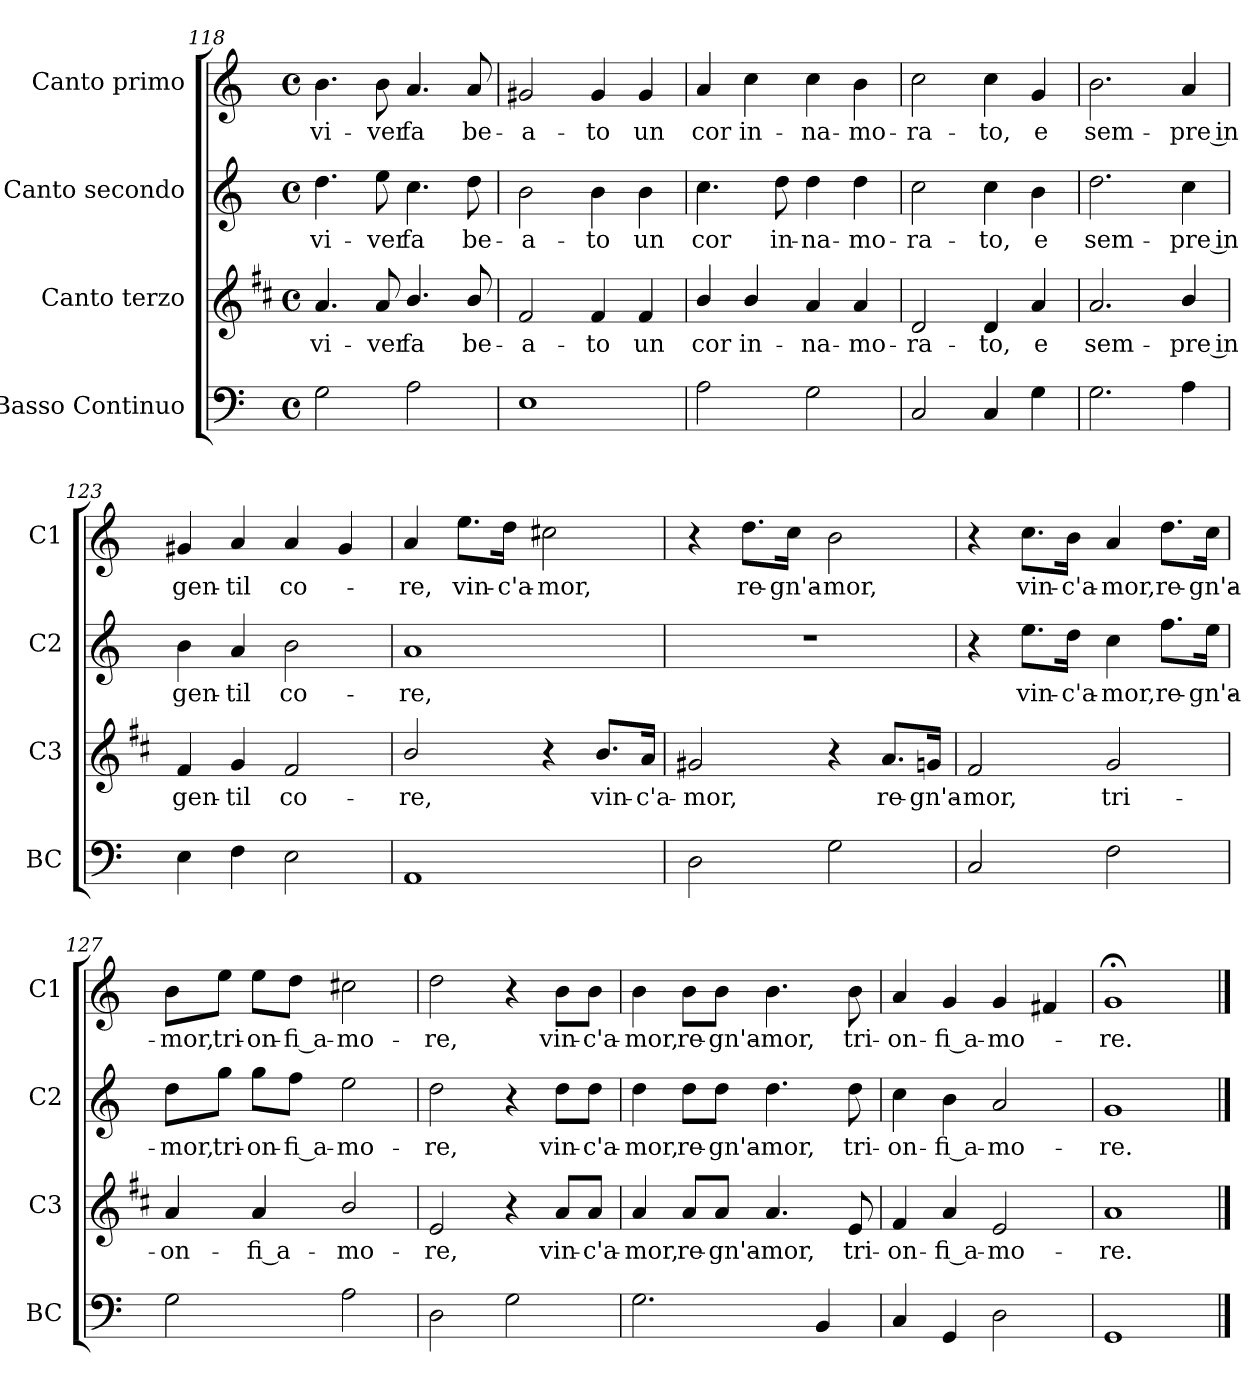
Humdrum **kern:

**kern	**kern	**text	**kern	**text	**kern	**text
*part4	*part3	*part3	*part2	*part2	*part1	*part1
*staff4	*staff3	*staff3	*staff2	*staff2	*staff1	*staff1
*I"Basso Continuo	*I"Canto terzo	*	*I"Canto secondo	*	*I"Canto primo	*
*I'BC	*I'C3	*	*I'C2	*	*I'C1	*
*clefF4	*clefG2	*	*clefG2	*	*clefG2	*
*	*ITrd1c2	*	*	*	*	*
*k[]	*k[]	*	*k[]	*	*k[]	*
*C:	*C:	*	*C:	*	*C:	*
*M4/4	*M4/4	*	*M4/4	*	*M4/4	*
*met(c)	*met(c)	*	*met(c)	*	*met(c)	*
=118	=118	=118	=118	=118	=118	=118
!	!	!LO:LY:b	!	!LO:LY:b	!	!LO:LY:b
2G\	4.g/	vi-	4.dd\	vi-	4.b\	vi-
!	!	!LO:LY:b	!	!LO:LY:b	!	!LO:LY:b
.	8g/	-ver	8ee\	-ver	8b\	-ver
!	!	!LO:LY:b	!	!LO:LY:b	!	!LO:LY:b
2A\	4.a/	fa	4.cc\	fa	4.a/	fa
!	!	!LO:LY:b	!	!LO:LY:b	!	!LO:LY:b
.	8a/	be-	8dd\	be-	8a/	be-
!!LO:LB:g=z
=119	=119	=119	=119	=119	=119	=119
!	!	!LO:LY:b	!	!LO:LY:b	!	!LO:LY:b
1E	2e/	-a-	2b\	-a-	2g#X/	-a-
!	!	!LO:LY:b	!	!LO:LY:b	!	!LO:LY:b
.	4e/	-to	4b\	-to	4g#/	-to
!	!	!LO:LY:b	!	!LO:LY:b	!	!LO:LY:b
.	4e/	un	4b\	un	4g#/	un
=120	=120	=120	=120	=120	=120	=120
!	!	!LO:LY:b	!	!LO:LY:b	!	!LO:LY:b
2A\	4a/	cor	4.cc\	cor	4a/	cor
!	!	!LO:LY:b	!	!	!	!LO:LY:b
.	4a/	in-	.	.	4cc\	in-
!	!	!	!	!LO:LY:b	!	!
.	.	.	8dd\	in-	.	.
!	!	!LO:LY:b	!	!LO:LY:b	!	!LO:LY:b
2G\	4g/	-na-	4dd\	-na-	4cc\	-na-
!	!	!LO:LY:b	!	!LO:LY:b	!	!LO:LY:b
.	4g/	-mo-	4dd\	-mo-	4b\	-mo-
=121	=121	=121	=121	=121	=121	=121
!	!	!LO:LY:b	!	!LO:LY:b	!	!LO:LY:b
2C/	2c/	-ra-	2cc\	-ra-	2cc\	-ra-
!	!	!LO:LY:b	!	!LO:LY:b	!	!LO:LY:b
4C/	4c/	-to,	4cc\	-to,	4cc\	-to,
!	!	!LO:LY:b	!	!LO:LY:b	!	!LO:LY:b
4G\	4g/	e	4b\	e	4g/	e
=122	=122	=122	=122	=122	=122	=122
!	!	!LO:LY:b	!	!LO:LY:b	!	!LO:LY:b
2.G\	2.g/	sem-	2.dd\	sem-	2.b\	sem-
!	!	!LO:LY:b	!	!LO:LY:b	!	!LO:LY:b
4A\	4a/	-pre in	4cc\	-pre in	4a/	-pre in
=123	=123	=123	=123	=123	=123	=123
!	!	!LO:LY:b	!	!LO:LY:b	!	!LO:LY:b
4E\	4e/	gen-	4b\	gen-	4g#X/	gen-
!	!	!LO:LY:b	!	!LO:LY:b	!	!LO:LY:b
4F\	4f/	-til	4a/	-til	4a/	-til
!	!	!LO:LY:b	!	!LO:LY:b	!	!LO:LY:b
2E\	2e/	co-	2b\	co-	4a/	co-
.	.	.	.	.	4g#/	.
=124	=124	=124	=124	=124	=124	=124
!	!	!LO:LY:b	!	!LO:LY:b	!	!LO:LY:b
1AA	2a/	-re,	1a	-re,	4a/	-re,
!	!	!	!	!	!	!LO:LY:b
.	.	.	.	.	8.ee\L	vin-
!	!	!	!	!	!	!LO:LY:b
.	.	.	.	.	16dd\Jk	-c'a-
!	!	!	!	!	!	!LO:LY:b
.	4r	.	.	.	2cc#X\	-mor,
!	!	!LO:LY:b	!	!	!	!
.	8.a/L	vin-	.	.	.	.
!	!	!LO:LY:b	!	!	!	!
.	16g/Jk	-c'a-	.	.	.	.
=125	=125	=125	=125	=125	=125	=125
!	!	!LO:LY:b	!	!	!	!
2D\	2f#X/	-mor,	1r	.	4r	.
!	!	!	!	!	!	!LO:LY:b
.	.	.	.	.	8.dd\L	re-
!	!	!	!	!	!	!LO:LY:b
.	.	.	.	.	16cc\Jk	-gn'a-
!	!	!	!	!	!	!LO:LY:b
2G\	4r	.	.	.	2b\	-mor,
!	!	!LO:LY:b	!	!	!	!
.	8.g/L	re-	.	.	.	.
!	!	!LO:LY:b	!	!	!	!
.	16fn/Jk	-gn'a-	.	.	.	.
!!LO:LB:g=z
=126	=126	=126	=126	=126	=126	=126
!	!	!LO:LY:b	!	!	!	!
2C/	2e/	-mor,	4r	.	4r	.
!	!	!	!	!LO:LY:b	!	!LO:LY:b
.	.	.	8.ee\L	vin-	8.cc\L	vin-
!	!	!	!	!LO:LY:b	!	!LO:LY:b
.	.	.	16dd\Jk	-c'a-	16b\Jk	-c'a-
!	!	!LO:LY:b	!	!LO:LY:b	!	!LO:LY:b
2F\	2f/	tri-	4cc\	-mor,	4a/	-mor,
!	!	!	!	!LO:LY:b	!	!LO:LY:b
.	.	.	8.ff\L	re-	8.dd\L	re-
!	!	!	!	!LO:LY:b	!	!LO:LY:b
.	.	.	16ee\Jk	-gn'a-	16cc\Jk	-gn'a-
=127	=127	=127	=127	=127	=127	=127
!	!	!LO:LY:b	!	!LO:LY:b	!	!LO:LY:b
2G\	4g/	-on-	8dd\L	-mor,	8b\L	-mor,
!	!	!	!	!LO:LY:b	!	!LO:LY:b
.	.	.	8gg\J	tri-	8ee\J	tri-
!	!	!LO:LY:b	!	!LO:LY:b	!	!LO:LY:b
.	4g/	-fi a-	8gg\L	-on-	8ee\L	-on-
!	!	!	!	!LO:LY:b	!	!LO:LY:b
.	.	.	8ff\J	-fi a-	8dd\J	-fi a-
!	!	!LO:LY:b	!	!LO:LY:b	!	!LO:LY:b
2A\	2a/	-mo-	2ee\	-mo-	2cc#X\	-mo-
=128	=128	=128	=128	=128	=128	=128
!	!	!LO:LY:b	!	!LO:LY:b	!	!LO:LY:b
2D\	2d/	-re,	2dd\	-re,	2dd\	-re,
2G\	4r	.	4r	.	4r	.
!	!	!LO:LY:b	!	!LO:LY:b	!	!LO:LY:b
.	8g/L	vin-	8dd\L	vin-	8b\L	vin-
!	!	!LO:LY:b	!	!LO:LY:b	!	!LO:LY:b
.	8g/J	-c'a-	8dd\J	-c'a-	8b\J	-c'a-
=129	=129	=129	=129	=129	=129	=129
!	!	!LO:LY:b	!	!LO:LY:b	!	!LO:LY:b
2.G\	4g/	-mor,	4dd\	-mor,	4b\	-mor,
!	!	!LO:LY:b	!	!LO:LY:b	!	!LO:LY:b
.	8g/L	re-	8dd\L	re-	8b\L	re-
!	!	!LO:LY:b	!	!LO:LY:b	!	!LO:LY:b
.	8g/J	-gn'a-	8dd\J	-gn'a-	8b\J	-gn'a-
!	!	!LO:LY:b	!	!LO:LY:b	!	!LO:LY:b
.	4.g/	-mor,	4.dd\	-mor,	4.b\	-mor,
4BB/	.	.	.	.	.	.
!	!	!LO:LY:b	!	!LO:LY:b	!	!LO:LY:b
.	8d/	tri-	8dd\	tri-	8b\	tri-
=130	=130	=130	=130	=130	=130	=130
!	!	!LO:LY:b	!	!LO:LY:b	!	!LO:LY:b
4C/	4e/	-on-	4cc\	-on-	4a/	-on-
!	!	!LO:LY:b	!	!LO:LY:b	!	!LO:LY:b
4GG/	4g/	-fi a-	4b\	-fi a-	4g/	-fi a-
!	!	!LO:LY:b	!	!LO:LY:b	!	!LO:LY:b
2D\	2d/	-mo-	2a/	-mo-	4g/	-mo-
.	.	.	.	.	4f#X/	.
=131	=131	=131	=131	=131	=131	=131
!	!	!LO:LY:b	!	!LO:LY:b	!	!LO:LY:b
1GG	1g	-re.	1g	-re.	1g;<	-re.
==	==	==	==	==	==	==
*-	*-	*-	*-	*-	*-	*-
